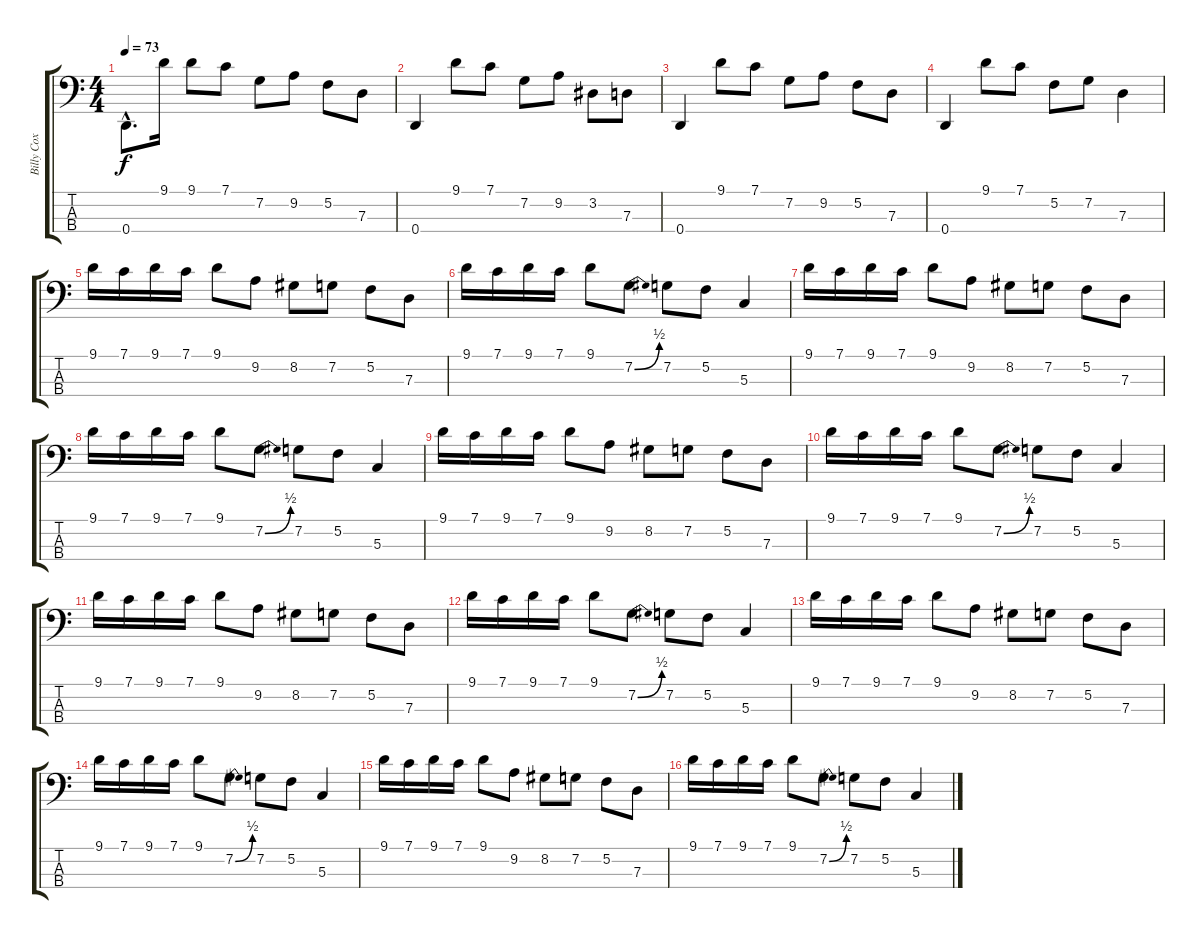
\track ("Billy Cox" "Billy Cox") {instrument electricbassfinger}
\staff {score tabs}
\tuning (F2 C2 G1 D1) {hide}
\ts (4 4)
\tempo 73
\clef f4
\ks c
0.4{hac}.8{d dy f} 9.1.16 9.1.8 7.1.8 7.2.8 9.2.8 5.2.8 7.3.8 |
0.4.4 9.1.8 7.1.8 7.2.8 9.2.8 3.2.8 7.3.8 |
0.4.4 9.1.8 7.1.8 7.2.8 9.2.8 5.2.8 7.3.8 |
0.4.4 9.1.8 7.1.8 5.2.8 7.2.8 7.3.4 |
9.1.16 7.1.16 9.1.16 7.1.16 9.1.8 9.2.8 8.2.8 7.2.8 5.2.8 7.3.8 |
9.1.16 7.1.16 9.1.16 7.1.16 9.1.8 7.2{be (bend 0 0 60 2)}.8 7.2.8 5.2.8 5.3.4 |
9.1.16 7.1.16 9.1.16 7.1.16 9.1.8 9.2.8 8.2.8 7.2.8 5.2.8 7.3.8 |
9.1.16 7.1.16 9.1.16 7.1.16 9.1.8 7.2{be (bend 0 0 60 2)}.8 7.2.8 5.2.8 5.3.4 |
9.1.16 7.1.16 9.1.16 7.1.16 9.1.8 9.2.8 8.2.8 7.2.8 5.2.8 7.3.8 |
9.1.16 7.1.16 9.1.16 7.1.16 9.1.8 7.2{be (bend 0 0 60 2)}.8 7.2.8 5.2.8 5.3.4 |
9.1.16 7.1.16 9.1.16 7.1.16 9.1.8 9.2.8 8.2.8 7.2.8 5.2.8 7.3.8 |
9.1.16 7.1.16 9.1.16 7.1.16 9.1.8 7.2{be (bend 0 0 60 2)}.8 7.2.8 5.2.8 5.3.4 |
9.1.16 7.1.16 9.1.16 7.1.16 9.1.8 9.2.8 8.2.8 7.2.8 5.2.8 7.3.8 |
9.1.16 7.1.16 9.1.16 7.1.16 9.1.8 7.2{be (bend 0 0 60 2)}.8 7.2.8 5.2.8 5.3.4 |
9.1.16 7.1.16 9.1.16 7.1.16 9.1.8 9.2.8 8.2.8 7.2.8 5.2.8 7.3.8 |
9.1.16 7.1.16 9.1.16 7.1.16 9.1.8 7.2{be (bend 0 0 60 2)}.8 7.2.8 5.2.8 5.3.4
